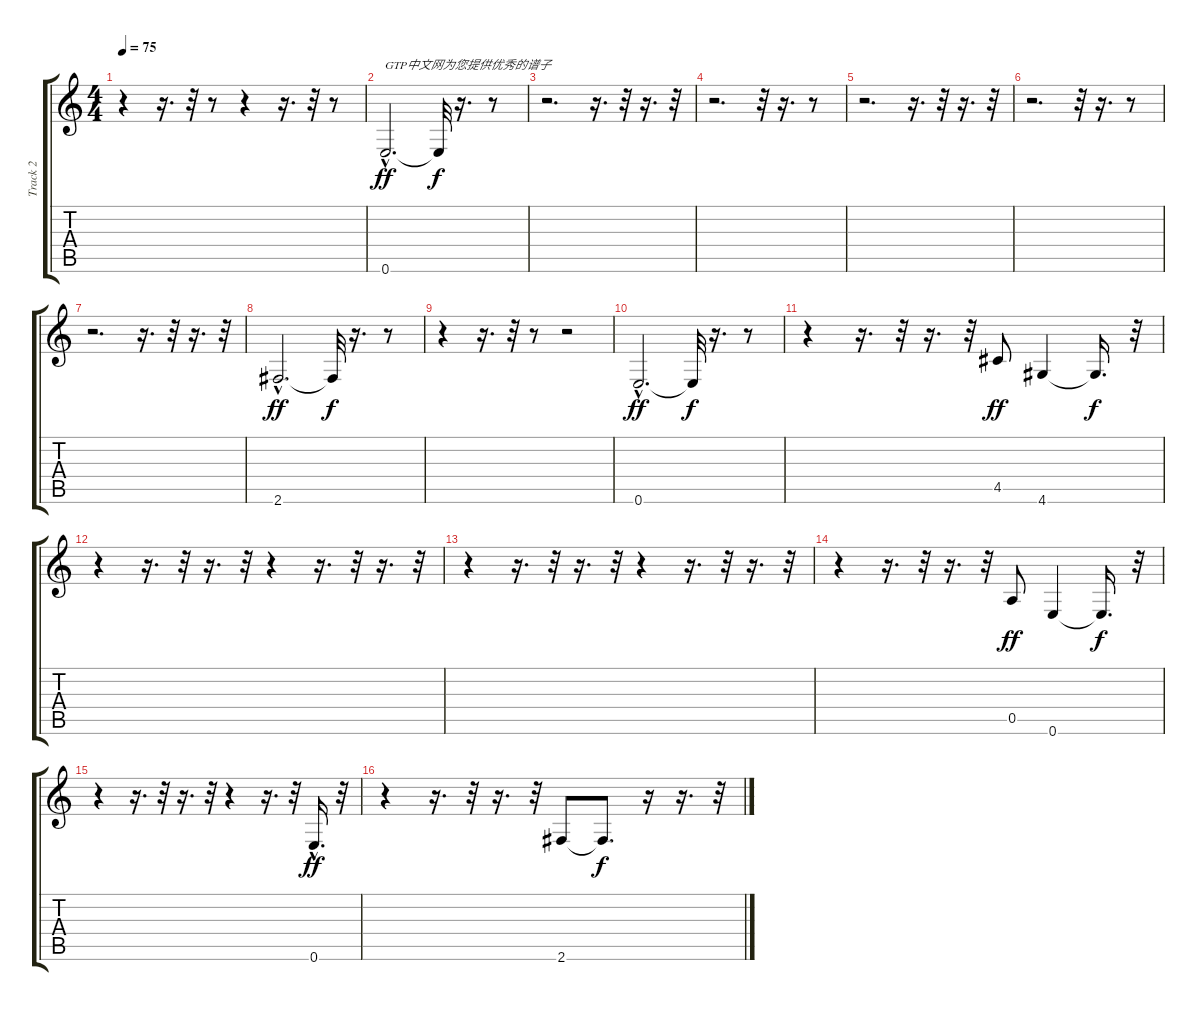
\track ("Track 2" "Track 2") {instrument electricbassfinger}
\staff {score tabs}
\tuning (E4 B3 G3 D3 A2 E2) {hide}
\ts (4 4)
\tempo 75
\clef g2
\ks c
r.4{dy ff instrument electricbassfinger} r.16{d} r.32 r.8 r.4 r.16{d} r.32 r.8 |
0.6{hac}.2{d txt "GTP中文网为您提供优秀的谱子"} 0.6{t}.32{dy f} r.16{d} r.8 |
r.2{d} r.16{d} r.32 r.16{d} r.32 |
r.2{d} r.32 r.16{d} r.8 |
r.2{d} r.16{d} r.32 r.16{d} r.32 |
r.2{d} r.32 r.16{d} r.8 |
r.2{d} r.16{d} r.32 r.16{d} r.32 |
2.6{hac}.2{d dy ff} 2.6{t}.32{dy f} r.16{d} r.8 |
r.4 r.16{d} r.32 r.8 r.2 |
0.6{hac}.2{d dy ff} 0.6{t}.32{dy f} r.16{d} r.8 |
r.4 r.16{d} r.32 r.16{d} r.32 4.5.8{dy ff} 4.6.4 4.6{t}.16{d dy f} r.32 |
r.4 r.16{d} r.32 r.16{d} r.32 r.4 r.16{d} r.32 r.16{d} r.32 |
r.4 r.16{d} r.32 r.16{d} r.32 r.4 r.16{d} r.32 r.16{d} r.32 |
r.4 r.16{d} r.32 r.16{d} r.32 0.5.8{dy ff} 0.6.4 0.6{t}.16{d dy f} r.32 |
r.4 r.16{d} r.32 r.16{d} r.32 r.4 r.16{d} r.32 0.6{hac}.16{d dy ff} r.32 |
r.4 r.16{d} r.32 r.16{d} r.32 2.6.8 2.6{t}.8{d dy f} r.16 r.16{d} r.32
